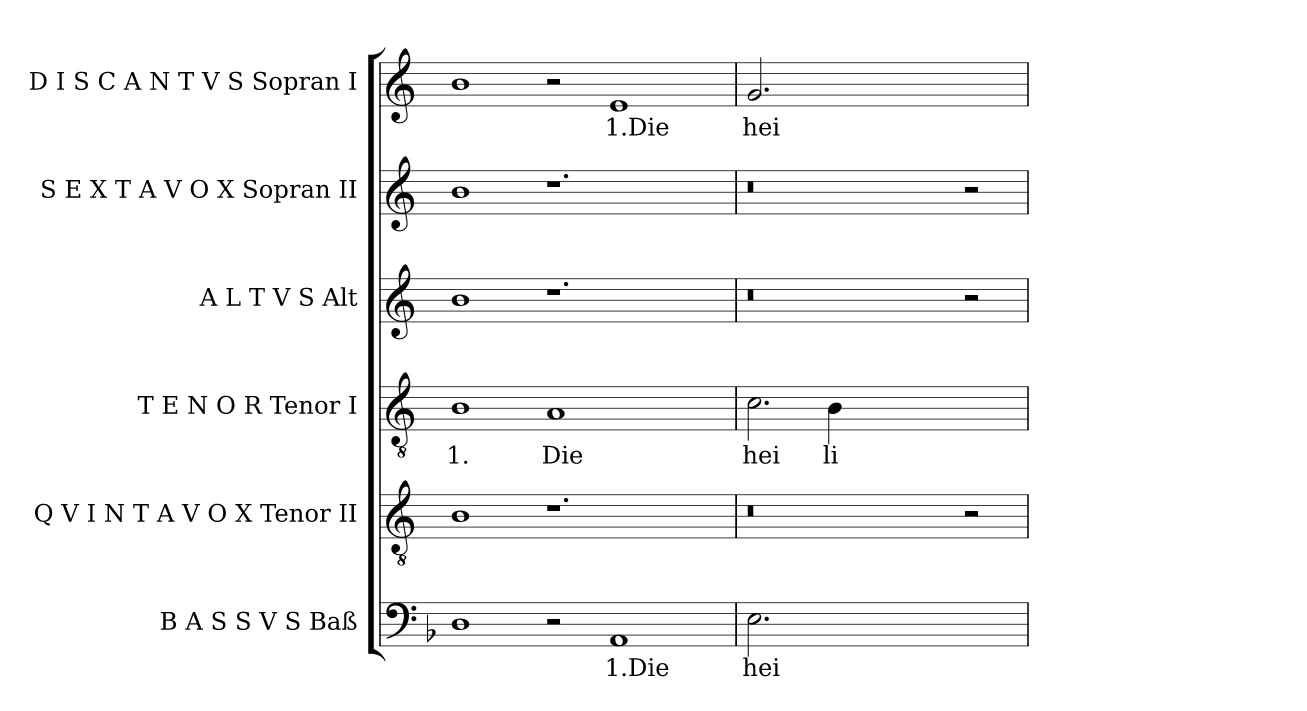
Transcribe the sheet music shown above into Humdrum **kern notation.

**kern	**text	**kern	**text	**kern	**text	**kern	**text	**kern	**text	**kern	**text
*part6	*part6	*part5	*part5	*part4	*part4	*part3	*part3	*part2	*part2	*part1	*part1
*staff6	*staff6	*staff5	*staff5	*staff4	*staff4	*staff3	*staff3	*staff2	*staff2	*staff1	*staff1
*I"B A S S V S  Baß	*	*I"Q V I N T A V O X  Tenor II	*	*I"T E N O R  Tenor I	*	*I"A L T V S  Alt	*	*I"S E X T A V O X  Sopran II	*	*I"D I S C A N T V S  Sopran I	*
!!LO:PB:g=z
*stria5	*	*stria5	*	*stria5	*	*stria5	*	*stria5	*	*stria5	*
*clefF4	*	*clefGv2	*	*clefGv2	*	*clefG2	*	*clefG2	*	*clefG2	*
*	*	*ITrd-3c-5	*	*ITrd-3c-5	*	*ITrd-3c-5	*	*ITrd-3c-5	*	*ITrd-3c-5	*
*k[b-]	*	*k[b-]	*	*k[b-]	*	*k[b-]	*	*k[b-]	*	*k[b-]	*
*F:	*	*F:	*	*F:	*	*F:	*	*F:	*	*F:	*
=1	=1	=1	=1	=1	=1	=1	=1	=1	=1	=1	=1
!	!LO:LY:b:rj	!	!LO:LY:b:cj	!	!LO:LY:b:rj	!	!LO:LY:b:cj	!	!LO:LY:b:cj	!	!LO:LY:b:rj
1D	.	1e	.	1e	1.	1ee	.	1ee	.	1ee	.
!	!	!	!	!	!LO:LY:b:rj	!	!	!	!	!	!
2r	.	1.r	.	1d	Die	1.r	.	1.r	.	2r	.
!	!LO:LY:b:rj	!	!	!	!	!	!	!	!	!	!LO:LY:b:rj
1AA	1.Die	.	.	.	.	.	.	.	.	1a	1.Die
.	.	.	.	2ryy	.	.	.	.	.	.	.
=2	=2	=2	=2	=2	=2	=2	=2	=2	=2	=2	=2
!	!LO:LY:b:rj	!	!	!	!LO:LY:b:rj	!	!	!	!	!	!LO:LY:b:rj
2.E\	hei-	0r	.	2.f\	hei	0r	.	0r	.	2.cc/	hei-
!	!	!	!	!	!LO:LY:b:rj	!	!	!	!	!	!
1..ryy	.	.	.	4e\	li	.	.	.	.	1..ryy	.
.	.	.	.	1.ryy	.	.	.	.	.	.	.
.	.	2r	.	.	.	2r	.	2r	.	.	.
=	=	=	=	=	=	=	=	=	=	=	=
*-	*-	*-	*-	*-	*-	*-	*-	*-	*-	*-	*-
